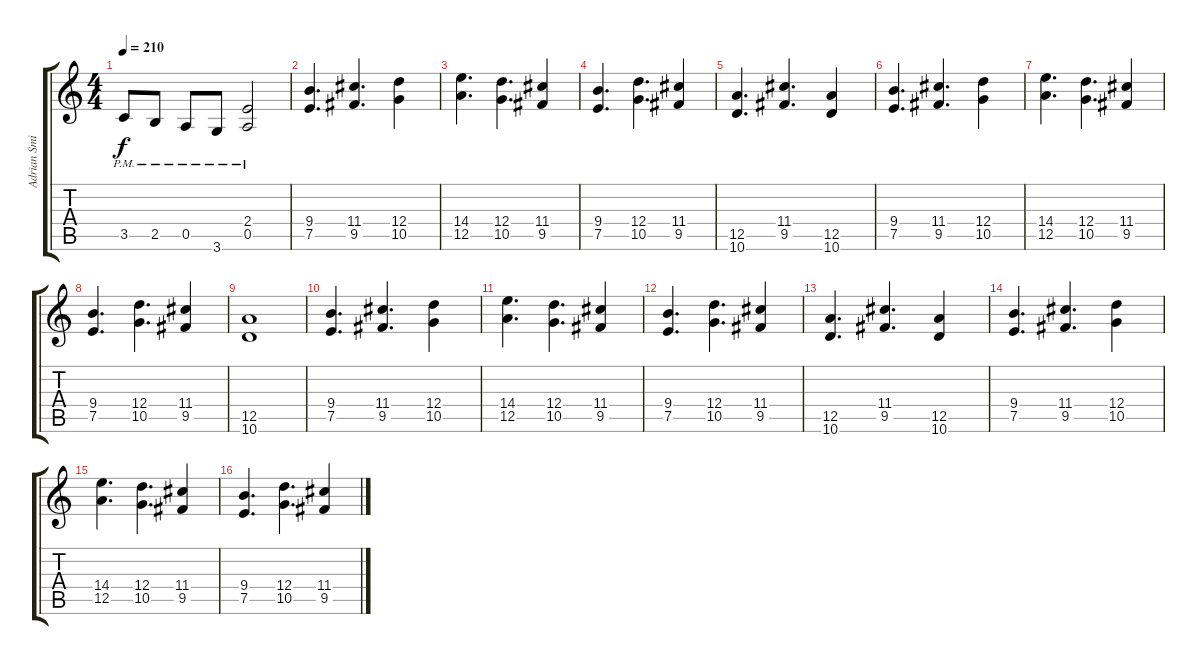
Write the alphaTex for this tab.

\track ("Adrian Smith" "Adrian Smi") {instrument distortionguitar}
\staff {score tabs}
\tuning (E4 B3 G3 D3 A2 E2) {hide}
\ts (4 4)
\tempo 210
\clef g2
\ks c
3.5{pm}.8{dy f} 2.5{pm}.8 0.5{pm}.8 3.6{pm}.8 (2.4 0.5{pm}).2 |
(9.4 7.5).4{d} (11.4 9.5).4{d} (12.4 10.5).4 |
(14.4 12.5).4{d} (12.4 10.5).4{d} (11.4 9.5).4 |
(9.4 7.5).4{d} (12.4 10.5).4{d} (11.4 9.5).4 |
(12.5 10.6).4{d} (11.4 9.5).4{d} (12.5 10.6).4 |
(9.4 7.5).4{d} (11.4 9.5).4{d} (12.4 10.5).4 |
(14.4 12.5).4{d} (12.4 10.5).4{d} (11.4 9.5).4 |
(9.4 7.5).4{d} (12.4 10.5).4{d} (11.4 9.5).4 |
(12.5 10.6).1 |
(9.4 7.5).4{d} (11.4 9.5).4{d} (12.4 10.5).4 |
(14.4 12.5).4{d} (12.4 10.5).4{d} (11.4 9.5).4 |
(9.4 7.5).4{d} (12.4 10.5).4{d} (11.4 9.5).4 |
(12.5 10.6).4{d} (11.4 9.5).4{d} (12.5 10.6).4 |
(9.4 7.5).4{d} (11.4 9.5).4{d} (12.4 10.5).4 |
(14.4 12.5).4{d} (12.4 10.5).4{d} (11.4 9.5).4 |
(9.4 7.5).4{d} (12.4 10.5).4{d} (11.4 9.5).4
